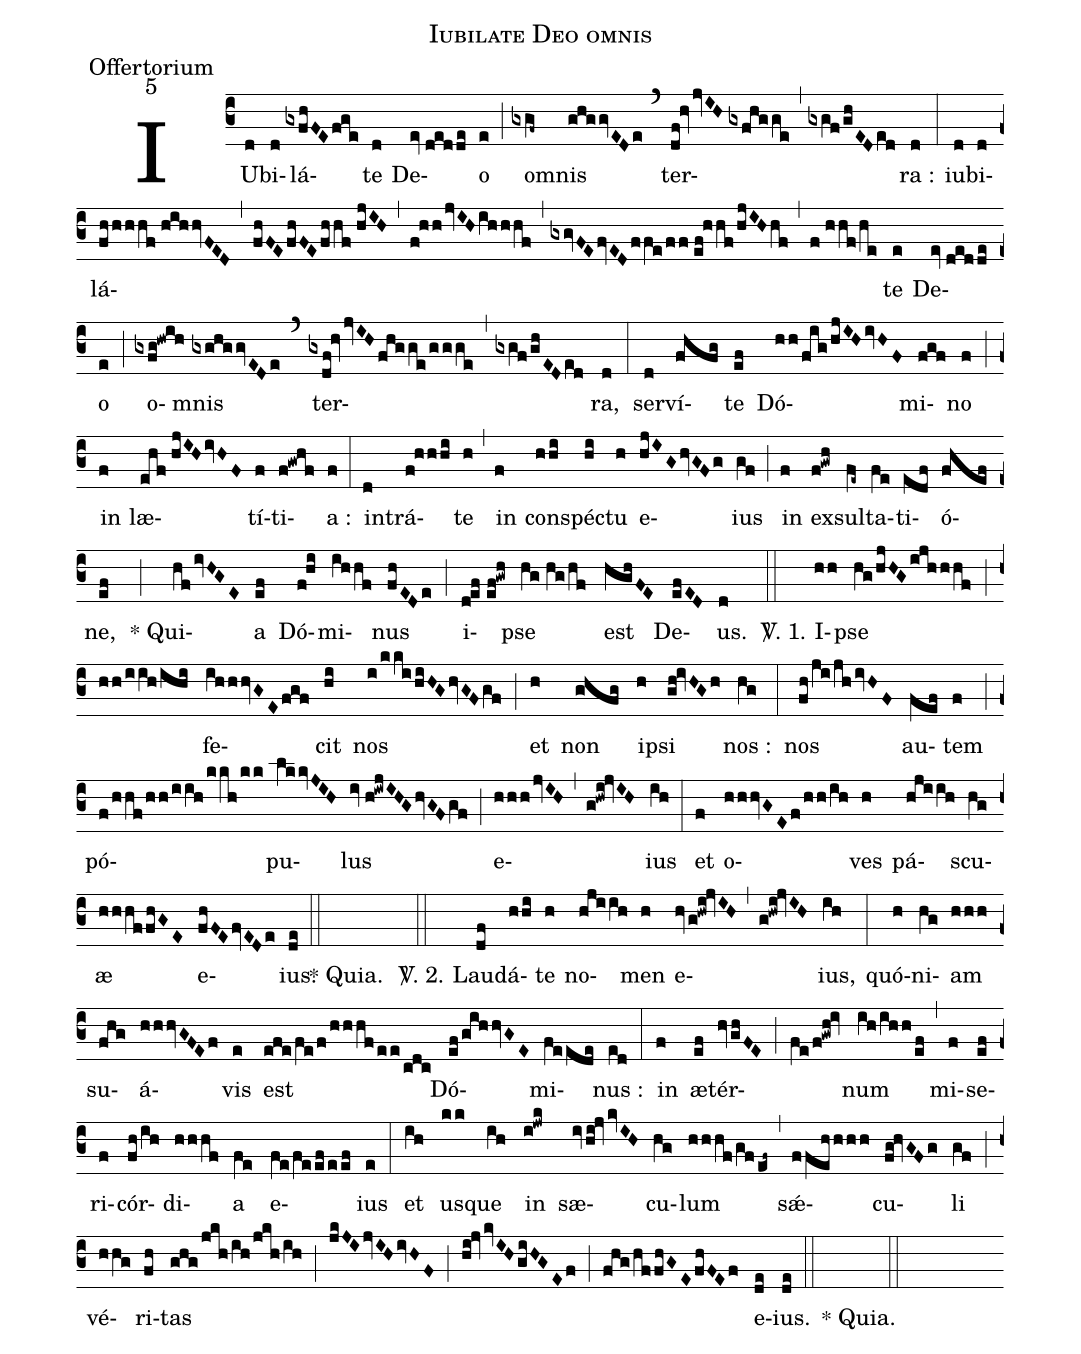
name:Iubilate Deo omnis;
office-part:Offertorium;
mode:5;
%%
(c3) IU(d)bi(d)lá(gxfhFEfge)te(d) De(ev//dedde)o(e) (;) o(gxgf~)mnis(ghggvEDe) (`) ter(df!hvjvIH//gxfhgge)(,)(gxgf/ghEDed)ra :(d) (:) iu(d)bi(d)lá(fhhhhf//hihhvFED)(,)(fhFEfhFEfhhf//hjIH)(,)(f!hhjvIHihhhf)(,)(gxgvFEfvEDffe/ff//ef!hhf/hjIHhf)(,)(f//hhf/he)te(e) De(ev//dedde)o(e) (;) o(gxfg!hwih)mnis(gxghggvEDe) (`) ter(gxdf!hvjvIHfhgge/ggge)(,)(gxgf/ghEDed)ra,(d) (:) ser(d)ví(fhfg)te(ef) Dó(hh/fig/hjIHivHF)mi(fgf)no(f) (;) in(f) læ(ehf//hjIHivHF)tí(f)ti(f!gwhf)a :(f) (:) in(d)trá(f!hhhi)te(h) (,) in(f) con(hhi)spé(hi)ctu(h) e(hjIGhvGFg)ius(gf) (;) in(f) ex(f!gwh)sul(fe~)ta(fe)ti(edf)ó(fhef)ne,(ef) (;) * Qui(hfivHGE)a(ef) Dó(f!hi)mi(ihhf)nus(fhEDe) (;) i(def//ef!gwh)pse(hg//hg/hf) est(hghFE) De(efED)us.(d) (::)
<sp>V/</sp>. 1. I(hh)pse(hg/hjHGijhhhf) (;) (hh/iih/ihi)  fe(ihhhvGEfgf)cit(hi) nos(i/kki/hiHGhvGFgf) (;) et(h) non(ghfg) i(h)psi(gh!ivHGh) nos :(hg) (:) nos(fh/ji/jhivHF) au(fef)tem(f) (;) pó(f/hhf/hh/iih/kkh/kk)pu(lkkvJIH)lus(iv//h!iwjIHGhvGFgf) (;) e(hhhjvIH)(,)(g!hwi!jvIH)ius(ih) (:) et(f) o(hhhvGEf/hh/ih)ves(h) pá(hjiih)scu(hg)æ(hhhffhGE) e(fhFEfvEDe)ius.(de) (::) ()* Quia.() (::)
<sp>V/</sp>. 2. Lau(df)dá(hhi)te(h) no(hjiih)men(h) e(hvg!hwi!jvIH)(,)(g!hwi!jvIH)ius,(ih) (:) quó(h)ni(hg)am(hhh) su(fhg)á(hhhvGFEf)vis(e) est(efe/fe/f/hhhf/ee/cdc) Dó(ef/gihhvGE)mi(feede)nus :(ed) (:) in(f) æ(ef)tér(hvghFE)(;)(fe/f!gwh!iv)num(ih/ihh/ef) (,) mi(f)se(ef)ri(f)cór(fh/ih)di(hhhf)a(fe) e(fe/feef/eef)ius(e) (:) et(ih) us(kk)que(ih) in(i!jwk) sæ(ivhi!jv/kvIH)cu(hg)lum(hhhf/gf/ef~) (,) sǽ(ffehhhh)cu(fg!hvGFg)li(gf) (;) vé(hhg)ri(fh)tas(ghg/jkh/ih/jkh/ih) (;) (jkJIjvIHivHF) (;) (hi!jvkvIHgiHGEf) (;) (fhg/hffhGEfhFEf) e(de)ius.(de) (::) ()~~~~~* Quia.() (::)
